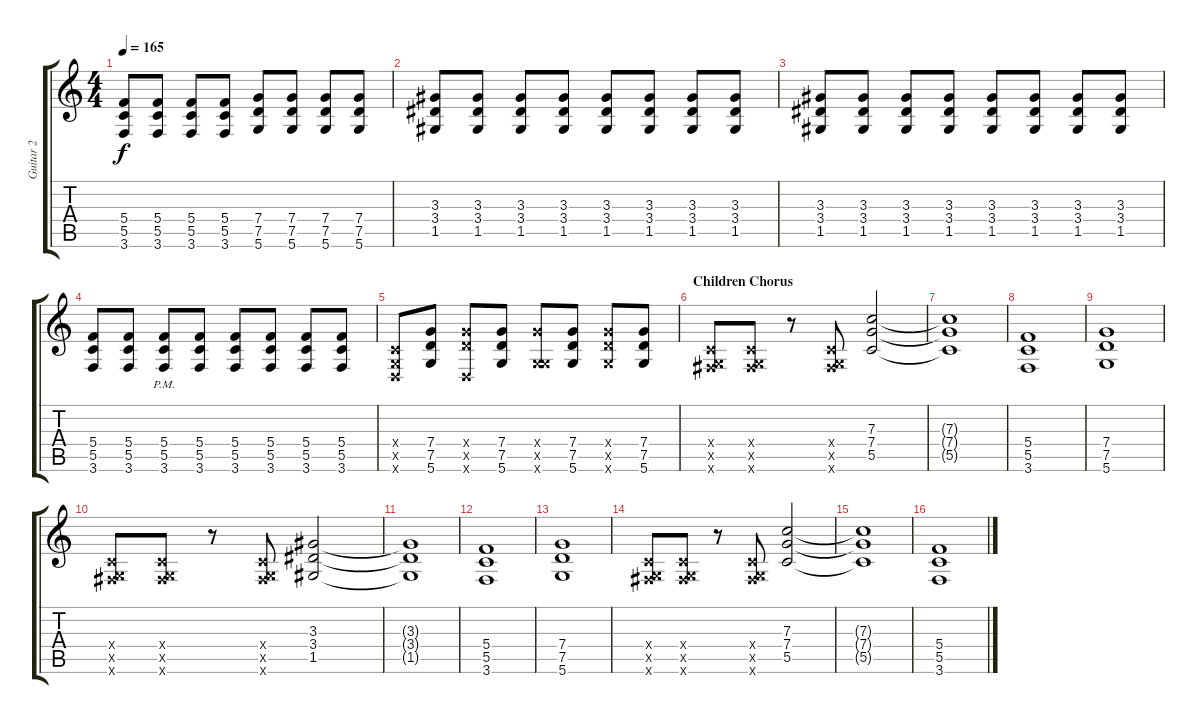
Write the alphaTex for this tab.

\track ("Guitar 2" "Guitar 2") {instrument distortionguitar}
\staff {score tabs}
\tuning (D4 A3 F3 C3 G2 D2) {hide}
\ts (4 4)
\tempo 165
\clef g2
\ks c
(5.4 5.5 3.6).8{dy f} (5.4 5.5 3.6).8 (5.4 5.5 3.6).8 (5.4 5.5 3.6).8 (7.4 7.5 5.6).8 (7.4 7.5 5.6).8 (7.4 7.5 5.6).8 (7.4 7.5 5.6).8 |
(3.3 3.4 1.5).8 (3.3 3.4 1.5).8 (3.3 3.4 1.5).8 (3.3 3.4 1.5).8 (3.3 3.4 1.5).8 (3.3 3.4 1.5).8 (3.3 3.4 1.5).8 (3.3 3.4 1.5).8 |
(3.3 3.4 1.5).8 (3.3 3.4 1.5).8 (3.3 3.4 1.5).8 (3.3 3.4 1.5).8 (3.3 3.4 1.5).8 (3.3 3.4 1.5).8 (3.3 3.4 1.5).8 (3.3 3.4 1.5).8 |
(5.4 5.5 3.6).8 (5.4 5.5 3.6).8 (5.4 5.5 3.6{pm}).8 (5.4 5.5 3.6).8 (5.4 5.5 3.6).8 (5.4 5.5 3.6).8 (5.4 5.5 3.6).8 (5.4 5.5 3.6).8 |
(0.4{x} 0.5{x} 0.6{x}).8 (7.4 7.5 5.6).8 (7.4{x} 7.5{x} 0.6{x}).8 (7.4 7.5 5.6).8 (7.4{x} 0.5{x} 5.6{x}).8 (7.4 7.5 5.6).8 (7.4{x} 7.5{x} 5.6{x}).8 (7.4 7.5 5.6).8 |
\section ("" "Children Chorus")
(0.4{x} 0.5{x} 4.6{x}).8{balance 8} (0.4{x} 0.5{x} 4.6{x}).8 r.8 (0.4{x} 0.5{x} 4.6{x}).8 (7.3 7.4 5.5).2 |
(7.3{t} 7.4{t} 5.5{t}).1 |
(5.4 5.5 3.6).1 |
(7.4 7.5 5.6).1 |
(0.4{x} 0.5{x} 4.6{x}).8 (0.4{x} 0.5{x} 4.6{x}).8 r.8 (0.4{x} 0.5{x} 4.6{x}).8 (3.3 3.4 1.5).2 |
(3.3{t} 3.4{t} 1.5{t}).1 |
(5.4 5.5 3.6).1 |
(7.4 7.5 5.6).1 |
(0.4{x} 0.5{x} 4.6{x}).8 (0.4{x} 0.5{x} 4.6{x}).8 r.8 (0.4{x} 0.5{x} 4.6{x}).8 (7.3 7.4 5.5).2 |
(7.3{t} 7.4{t} 5.5{t}).1 |
(5.4 5.5 3.6).1
